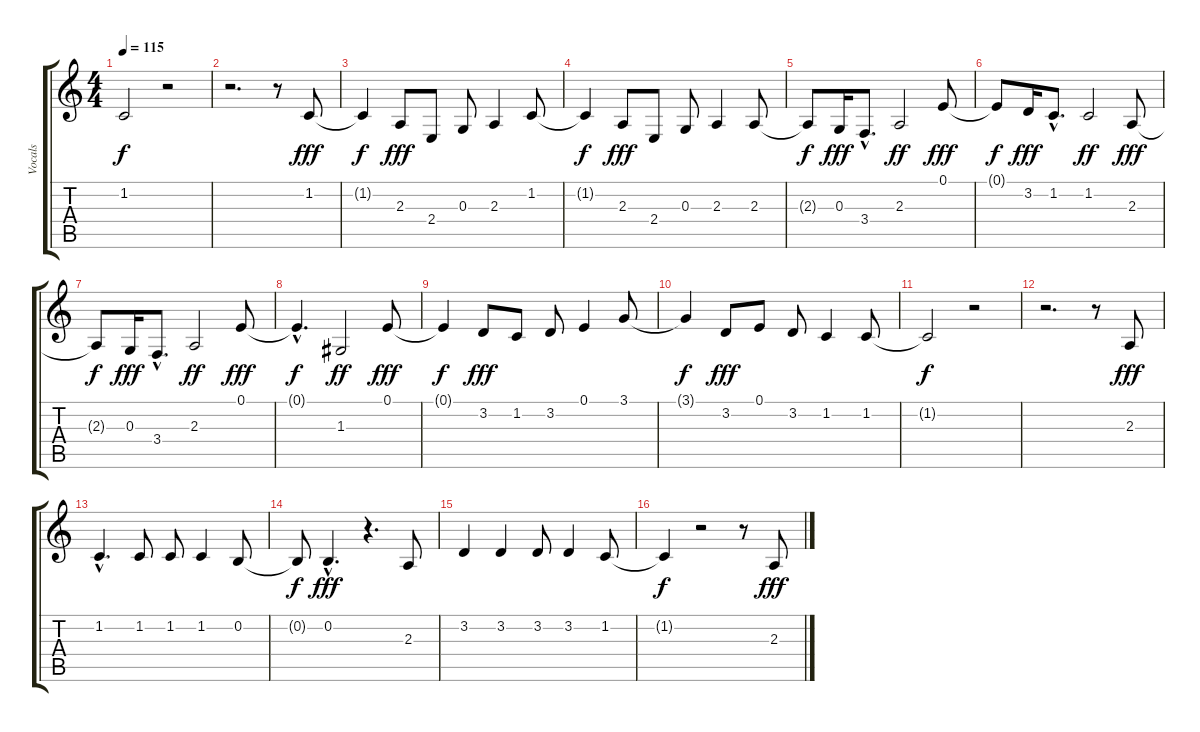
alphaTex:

\track ("Vocals" "Vocals") {instrument oboe}
\staff {score tabs}
\tuning (E4 B3 G3 D3 A2 E2) {hide}
\ts (4 4)
\tempo 115
\clef g2
\ks c
1.2{t}.2{dy f} r.2 |
r.2{d} r.8 1.2.8{dy fff} |
1.2{t}.4{dy f} 2.3.8{dy fff} 2.4.8 0.3.8 2.3.4 1.2.8 |
1.2{t}.4{dy f} 2.3.8{dy fff} 2.4.8 0.3.8 2.3.4 2.3.8 |
2.3{t}.8{dy f} 0.3.16{dy fff} 3.4{hac}.8{d} 2.3.2{dy ff} 0.1.8{dy fff} |
0.1{t}.8{dy f} 3.2.16{dy fff} 1.2{hac}.8{d} 1.2.2{dy ff} 2.3.8{dy fff} |
2.3{t}.8{dy f} 0.3.16{dy fff} 3.4{hac}.8{d} 2.3.2{dy ff} 0.1.8{dy fff} |
0.1{hac t}.4{d dy f} 1.3.2{dy ff} 0.1.8{dy fff} |
0.1{t}.4{dy f} 3.2.8{dy fff} 1.2.8 3.2.8 0.1.4 3.1.8 |
3.1{t}.4{dy f} 3.2.8{dy fff} 0.1.8 3.2.8 1.2.4 1.2.8 |
1.2{t}.2{dy f} r.2 |
r.2{d} r.8 2.3.8{dy fff} |
1.2{hac}.4{d} 1.2.8 1.2.8 1.2.4 0.2.8 |
0.2{t}.8{dy f} 0.2{hac}.4{d dy fff} r.4{d} 2.3.8 |
3.2.4 3.2.4 3.2.8 3.2.4 1.2.8 |
1.2{t}.4{dy f} r.2 r.8 2.3.8{dy fff}
